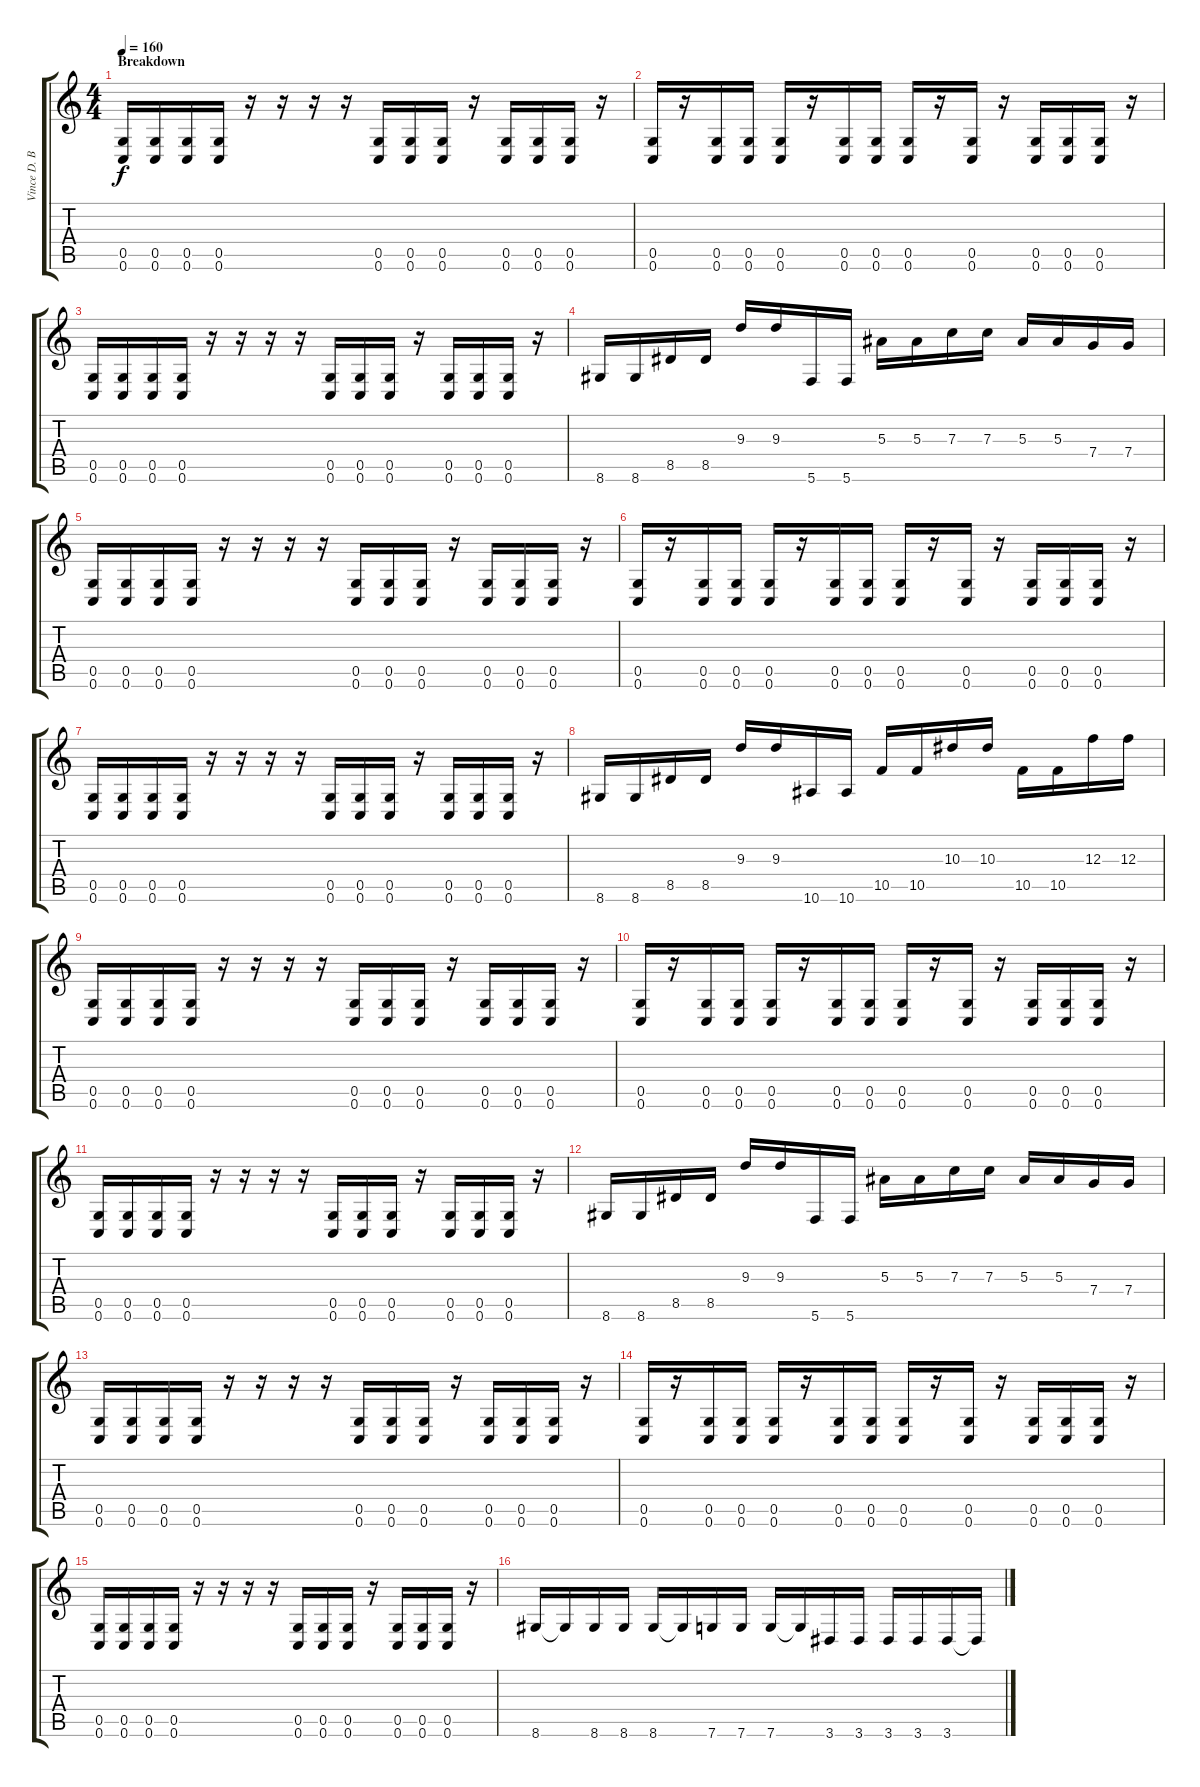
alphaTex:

\track ("Vince D. Bourassa" "Vince D. B") {instrument distortionguitar}
\staff {score tabs}
\tuning (D4 A3 F3 C3 G2 C2) {hide}
\ts (4 4)
\section ("" "Breakdown")
\tempo 160
\clef g2
\ks c
(0.5 0.6).16{dy f} (0.5 0.6).16 (0.5 0.6).16 (0.5 0.6).16 r.16 r.16 r.16 r.16 (0.5 0.6).16 (0.5 0.6).16 (0.5 0.6).16 r.16 (0.5 0.6).16 (0.5 0.6).16 (0.5 0.6).16 r.16 |
(0.5 0.6).16 r.16 (0.5 0.6).16 (0.5 0.6).16 (0.5 0.6).16 r.16 (0.5 0.6).16 (0.5 0.6).16 (0.5 0.6).16 r.16 (0.5 0.6).16 r.16 (0.5 0.6).16 (0.5 0.6).16 (0.5 0.6).16 r.16 |
(0.5 0.6).16 (0.5 0.6).16 (0.5 0.6).16 (0.5 0.6).16 r.16 r.16 r.16 r.16 (0.5 0.6).16 (0.5 0.6).16 (0.5 0.6).16 r.16 (0.5 0.6).16 (0.5 0.6).16 (0.5 0.6).16 r.16 |
8.6.16 8.6.16 8.5.16 8.5.16 9.3.16 9.3.16 5.6.16 5.6.16 5.3.16 5.3.16 7.3.16 7.3.16 5.3.16 5.3.16 7.4.16 7.4.16 |
(0.5 0.6).16 (0.5 0.6).16 (0.5 0.6).16 (0.5 0.6).16 r.16 r.16 r.16 r.16 (0.5 0.6).16 (0.5 0.6).16 (0.5 0.6).16 r.16 (0.5 0.6).16 (0.5 0.6).16 (0.5 0.6).16 r.16 |
(0.5 0.6).16 r.16 (0.5 0.6).16 (0.5 0.6).16 (0.5 0.6).16 r.16 (0.5 0.6).16 (0.5 0.6).16 (0.5 0.6).16 r.16 (0.5 0.6).16 r.16 (0.5 0.6).16 (0.5 0.6).16 (0.5 0.6).16 r.16 |
(0.5 0.6).16 (0.5 0.6).16 (0.5 0.6).16 (0.5 0.6).16 r.16 r.16 r.16 r.16 (0.5 0.6).16 (0.5 0.6).16 (0.5 0.6).16 r.16 (0.5 0.6).16 (0.5 0.6).16 (0.5 0.6).16 r.16 |
8.6.16 8.6.16 8.5.16 8.5.16 9.3.16 9.3.16 10.6.16 10.6.16 10.5.16 10.5.16 10.3.16 10.3.16 10.5.16 10.5.16 12.3.16 12.3.16 |
(0.5 0.6).16 (0.5 0.6).16 (0.5 0.6).16 (0.5 0.6).16 r.16 r.16 r.16 r.16 (0.5 0.6).16 (0.5 0.6).16 (0.5 0.6).16 r.16 (0.5 0.6).16 (0.5 0.6).16 (0.5 0.6).16 r.16 |
(0.5 0.6).16 r.16 (0.5 0.6).16 (0.5 0.6).16 (0.5 0.6).16 r.16 (0.5 0.6).16 (0.5 0.6).16 (0.5 0.6).16 r.16 (0.5 0.6).16 r.16 (0.5 0.6).16 (0.5 0.6).16 (0.5 0.6).16 r.16 |
(0.5 0.6).16 (0.5 0.6).16 (0.5 0.6).16 (0.5 0.6).16 r.16 r.16 r.16 r.16 (0.5 0.6).16 (0.5 0.6).16 (0.5 0.6).16 r.16 (0.5 0.6).16 (0.5 0.6).16 (0.5 0.6).16 r.16 |
8.6.16 8.6.16 8.5.16 8.5.16 9.3.16 9.3.16 5.6.16 5.6.16 5.3.16 5.3.16 7.3.16 7.3.16 5.3.16 5.3.16 7.4.16 7.4.16 |
(0.5 0.6).16 (0.5 0.6).16 (0.5 0.6).16 (0.5 0.6).16 r.16 r.16 r.16 r.16 (0.5 0.6).16 (0.5 0.6).16 (0.5 0.6).16 r.16 (0.5 0.6).16 (0.5 0.6).16 (0.5 0.6).16 r.16 |
(0.5 0.6).16 r.16 (0.5 0.6).16 (0.5 0.6).16 (0.5 0.6).16 r.16 (0.5 0.6).16 (0.5 0.6).16 (0.5 0.6).16 r.16 (0.5 0.6).16 r.16 (0.5 0.6).16 (0.5 0.6).16 (0.5 0.6).16 r.16 |
(0.5 0.6).16 (0.5 0.6).16 (0.5 0.6).16 (0.5 0.6).16 r.16 r.16 r.16 r.16 (0.5 0.6).16 (0.5 0.6).16 (0.5 0.6).16 r.16 (0.5 0.6).16 (0.5 0.6).16 (0.5 0.6).16 r.16 |
8.6.16 8.6{t}.16 8.6.16 8.6.16 8.6.16 8.6{t}.16 7.6.16 7.6.16 7.6.16 7.6{t}.16 3.6.16 3.6.16 3.6.16 3.6.16 3.6.16 3.6{t}.16
